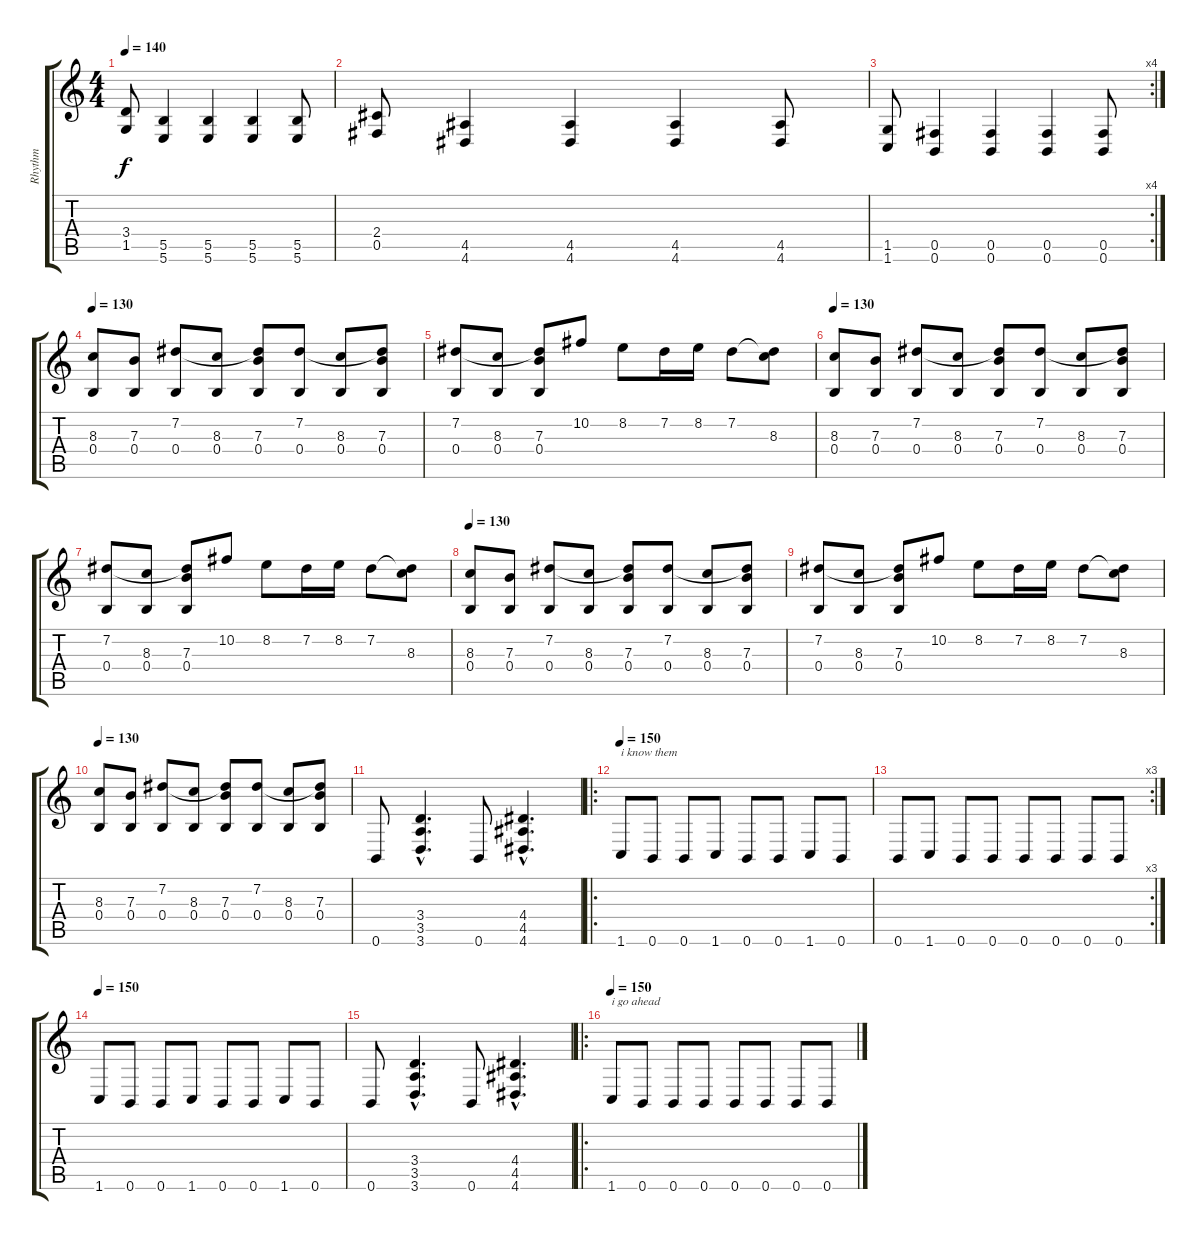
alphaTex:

\track ("Rhythm" "Rhythm") {instrument distortionguitar}
\staff {score tabs}
\tuning (Db4 Ab3 E3 B2 Gb2 B1) {hide}
\ts (4 4)
\tempo 140
\clef g2
\ks c
(3.4 1.5).8{dy f} (5.5 5.6).4 (5.5 5.6).4 (5.5 5.6).4 (5.5 5.6).8 |
(2.4 0.5).8 (4.5 4.6).4 (4.5 4.6).4 (4.5 4.6).4 (4.5 4.6).8 |
\rc 4
(1.5 1.6).8 (0.5 0.6).4 (0.5 0.6).4 (0.5 0.6).4 (0.5 0.6).8 |
\tempo 130
(8.3 0.4).8{volume 11} (7.3 0.4).8 (7.2 0.4).8 (8.3 0.4).8 (7.2{t} 7.3 0.4).8 (7.2 0.4).8 (8.3 0.4).8 (7.2{t} 7.3 0.4).8 |
(7.2 0.4).8 (8.3 0.4).8 (7.2{t} 7.3 0.4).8 10.2.8 8.2.8 7.2.16 8.2.16 7.2.8 (7.2{t} 8.3).8 |
\tempo 130
(8.3 0.4).8{volume 11} (7.3 0.4).8 (7.2 0.4).8 (8.3 0.4).8 (7.2{t} 7.3 0.4).8 (7.2 0.4).8 (8.3 0.4).8 (7.2{t} 7.3 0.4).8 |
(7.2 0.4).8 (8.3 0.4).8 (7.2{t} 7.3 0.4).8 10.2.8 8.2.8 7.2.16 8.2.16 7.2.8 (7.2{t} 8.3).8 |
\tempo 130
(8.3 0.4).8{volume 11} (7.3 0.4).8 (7.2 0.4).8 (8.3 0.4).8 (7.2{t} 7.3 0.4).8 (7.2 0.4).8 (8.3 0.4).8 (7.2{t} 7.3 0.4).8 |
(7.2 0.4).8 (8.3 0.4).8 (7.2{t} 7.3 0.4).8 10.2.8 8.2.8 7.2.16 8.2.16 7.2.8 (7.2{t} 8.3).8 |
\tempo 130
(8.3 0.4).8{volume 11} (7.3 0.4).8 (7.2 0.4).8 (8.3 0.4).8 (7.2{t} 7.3 0.4).8 (7.2 0.4).8 (8.3 0.4).8 (7.2{t} 7.3 0.4).8 |
0.6.8 (3.4{hac} 3.5{hac} 3.6{hac}).4{d} 0.6.8 (4.4{hac} 4.5{hac} 4.6{hac}).4{d} |
\ro
\tempo 150
1.6.8{txt "i know them"} 0.6.8 0.6.8 1.6.8 0.6.8 0.6.8 1.6.8 0.6.8 |
\rc 3
0.6.8 1.6.8 0.6.8 0.6.8 0.6.8 0.6.8 0.6.8 0.6.8 |
\tempo 150
1.6.8 0.6.8 0.6.8 1.6.8 0.6.8 0.6.8 1.6.8 0.6.8 |
0.6.8 (3.4{hac} 3.5{hac} 3.6{hac}).4{d} 0.6.8 (4.4{hac} 4.5{hac} 4.6{hac}).4{d} |
\ro
\tempo 150
1.6.8{txt "i go ahead"} 0.6.8 0.6.8 0.6.8 0.6.8 0.6.8 0.6.8 0.6.8
